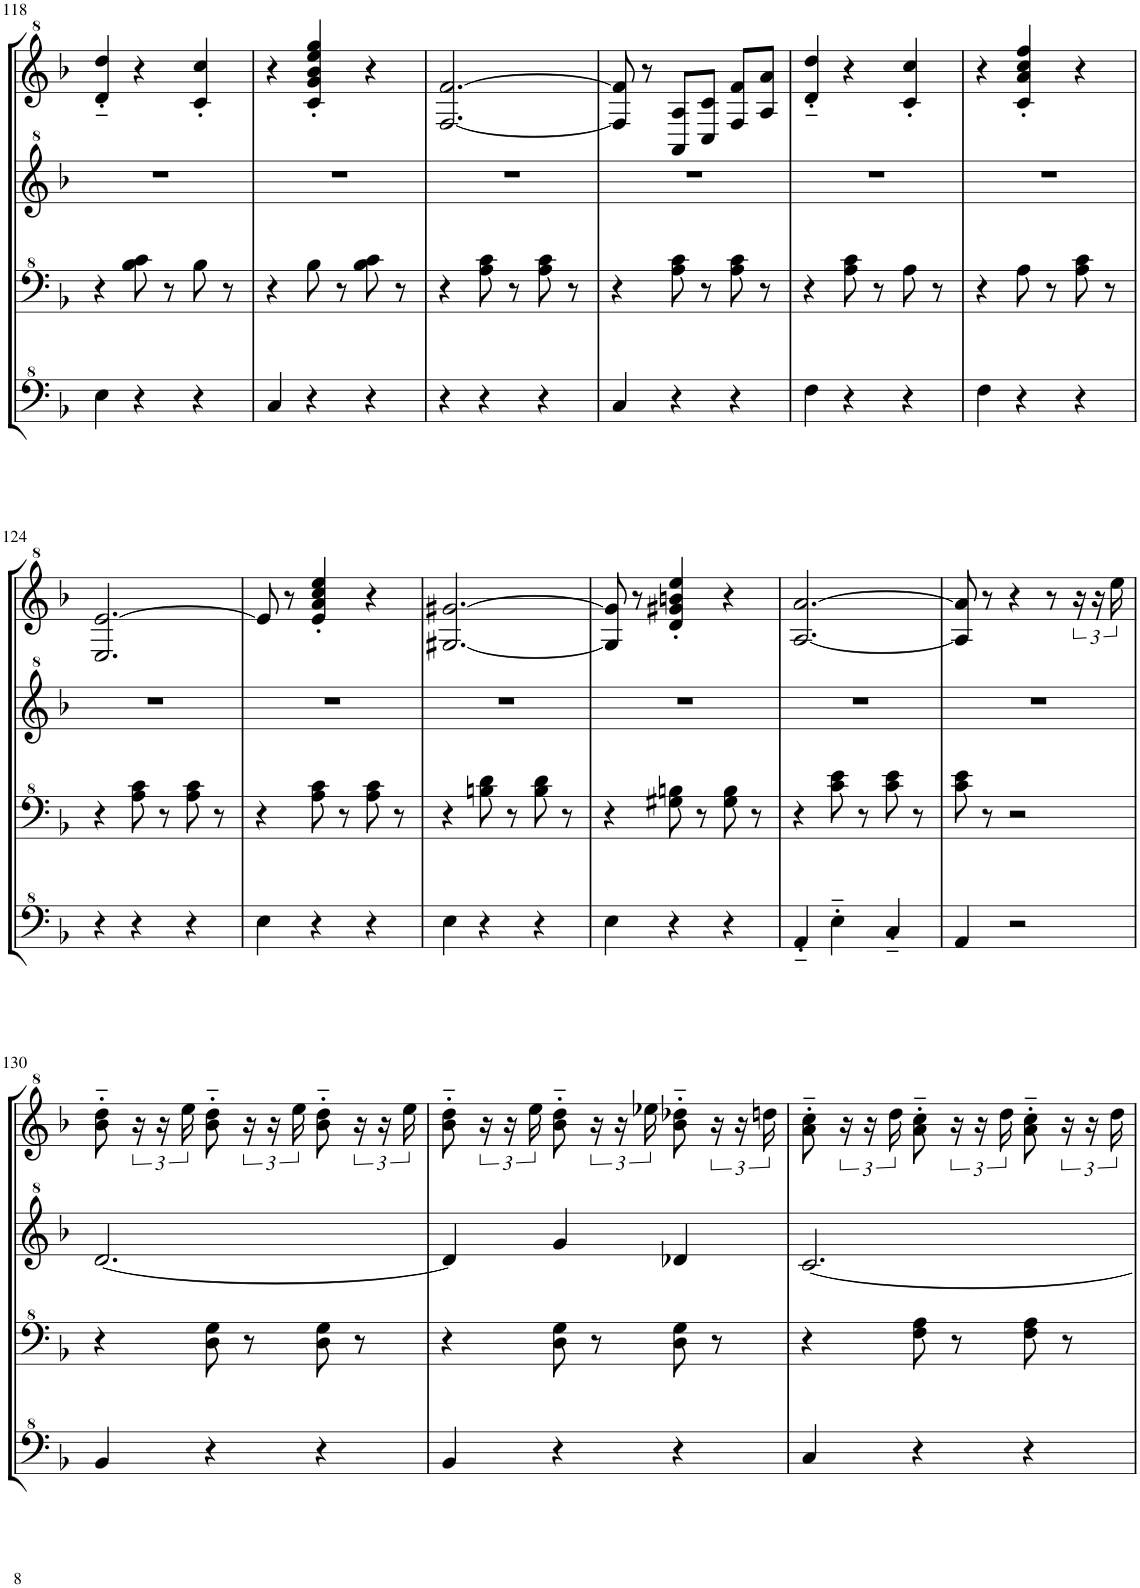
**kern	**kern	**kern	**kern
*part1	*part1	*part1	*part1
*staff4	*staff3	*staff2	*staff1
*I"Model III	*	*	*
!!LO:PB:g=z
*clefF^4	*clefF^4	*clefG^2	*clefG^2
*k[b-]	*k[b-]	*k[b-]	*k[b-]
*M3/4	*M3/4	*M3/4	*M3/4
=118	=118	=118	=118
4e\	4r	2.r	4dd/'~ 4ddd/'~
4r	8b-\ 8cc\	.	4r
.	8r	.	.
4r	8b-\	.	4cc/' 4ccc/'
.	8r	.	.
=119	=119	=119	=119
4c/	4r	2.r	4r
4r	8b-\	.	4cc/' 4gg/' 4bb-/' 4eee/' 4ggg/'
.	8r	.	.
4r	8b-\ 8cc\	.	4r
.	8r	.	.
=120	=120	=120	=120
4r	4r	2.r	[2.f/ [2.ff/
4r	8a\ 8cc\	.	.
.	8r	.	.
4r	8a\ 8cc\	.	.
.	8r	.	.
=121	=121	=121	=121
4c/	4r	2.r	8f/] 8ff/]
.	.	.	8r
4r	8a\ 8cc\	.	8A/ 8a/L
.	8r	.	8c/ 8cc/J
4r	8a\ 8cc\	.	8f/ 8ff/L
.	8r	.	8a/ 8aa/J
=122	=122	=122	=122
4f\	4r	2.r	4dd/'~ 4ddd/'~
4r	8a\ 8cc\	.	4r
.	8r	.	.
4r	8a\	.	4cc/' 4ccc/'
.	8r	.	.
=123	=123	=123	=123
4f\	4r	2.r	4r
4r	8a\	.	4cc/' 4aa/' 4ccc/' 4fff/'
.	8r	.	.
4r	8a\ 8cc\	.	4r
.	8r	.	.
!!LO:LB:g=z
=124	=124	=124	=124
4r	4r	2.r	2.e/ [2.ee/
4r	8a\ 8cc\	.	.
.	8r	.	.
4r	8a\ 8cc\	.	.
.	8r	.	.
=125	=125	=125	=125
4e\	4r	2.r	8ee/]
.	.	.	8r
4r	8a\ 8cc\	.	4ee/' 4aa/' 4ccc/' 4eee/'
.	8r	.	.
4r	8a\ 8cc\	.	4r
.	8r	.	.
=126	=126	=126	=126
4e\	4r	2.r	[2.g#X/ [2.gg#X/
4r	8bn\ 8dd\	.	.
.	8r	.	.
4r	8b\ 8dd\	.	.
.	8r	.	.
=127	=127	=127	=127
4e\	4r	2.r	8g#/] 8gg#/]
.	.	.	8r
4r	8g#X\ 8bn\	.	4dd/' 4gg#X/' 4bbn/' 4eee/'
.	8r	.	.
4r	8g#\ 8b\	.	4r
.	8r	.	.
=128	=128	=128	=128
4A'~/	4r	2.r	[2.a/ [2.aa/
4e'~\	8cc\ 8ee\	.	.
.	8r	.	.
4c'~/	8cc\ 8ee\	.	.
.	8r	.	.
=129	=129	=129	=129
4A/	8cc\ 8ee\	2.r	8a/] 8aa/]
.	8r	.	8r
2r	2r	.	4r
.	.	.	8r
.	.	.	24r
.	.	.	24r
.	.	.	24eee\
!!LO:LB:g=z
=130	=130	=130	=130
4B-/	4r	[2.dd/	8bb-\'~ 8ddd\'~
.	.	.	24r
.	.	.	24r
.	.	.	24eee\
4r	8d\ 8g\	.	8bb-\'~ 8ddd\'~
.	8r	.	24r
.	.	.	24r
.	.	.	24eee\
4r	8d\ 8g\	.	8bb-\'~ 8ddd\'~
.	8r	.	24r
.	.	.	24r
.	.	.	24eee\
=131	=131	=131	=131
4B-/	4r	4dd/]	8bb-\'~ 8ddd\'~
.	.	.	24r
.	.	.	24r
.	.	.	24eee\
4r	8d\ 8g\	4gg/	8bb-\'~ 8ddd\'~
.	8r	.	24r
.	.	.	24r
.	.	.	24eee-X\
4r	8d\ 8g\	4dd-X/	8bb-\'~ 8ddd-X\'~
.	8r	.	24r
.	.	.	24r
.	.	.	24dddn\
=132	=132	=132	=132
4c/	4r	[2.cc/	8aa\'~ 8ccc\'~
.	.	.	24r
.	.	.	24r
.	.	.	24ddd\
4r	8f\ 8a\	.	8aa\'~ 8ccc\'~
.	8r	.	24r
.	.	.	24r
.	.	.	24ddd\
4r	8f\ 8a\	.	8aa\'~ 8ccc\'~
.	8r	.	24r
.	.	.	24r
.	.	.	24ddd\
=	=	=	=
*-	*-	*-	*-
